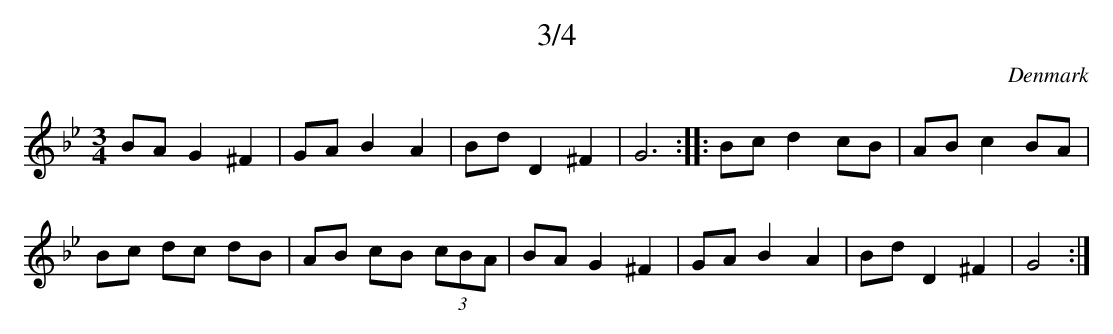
X:1
T:3/4
M:3/4
O:Denmark
K:Gm
BA G2 ^F2|GA B2A2|BdD2^F2|G6::\
Bcd2cB|ABc2BA|
Bc dc dB|AB cB (3cBA|\
BA G2^F2|GA B2A2|BdD2^F2|G4:|
